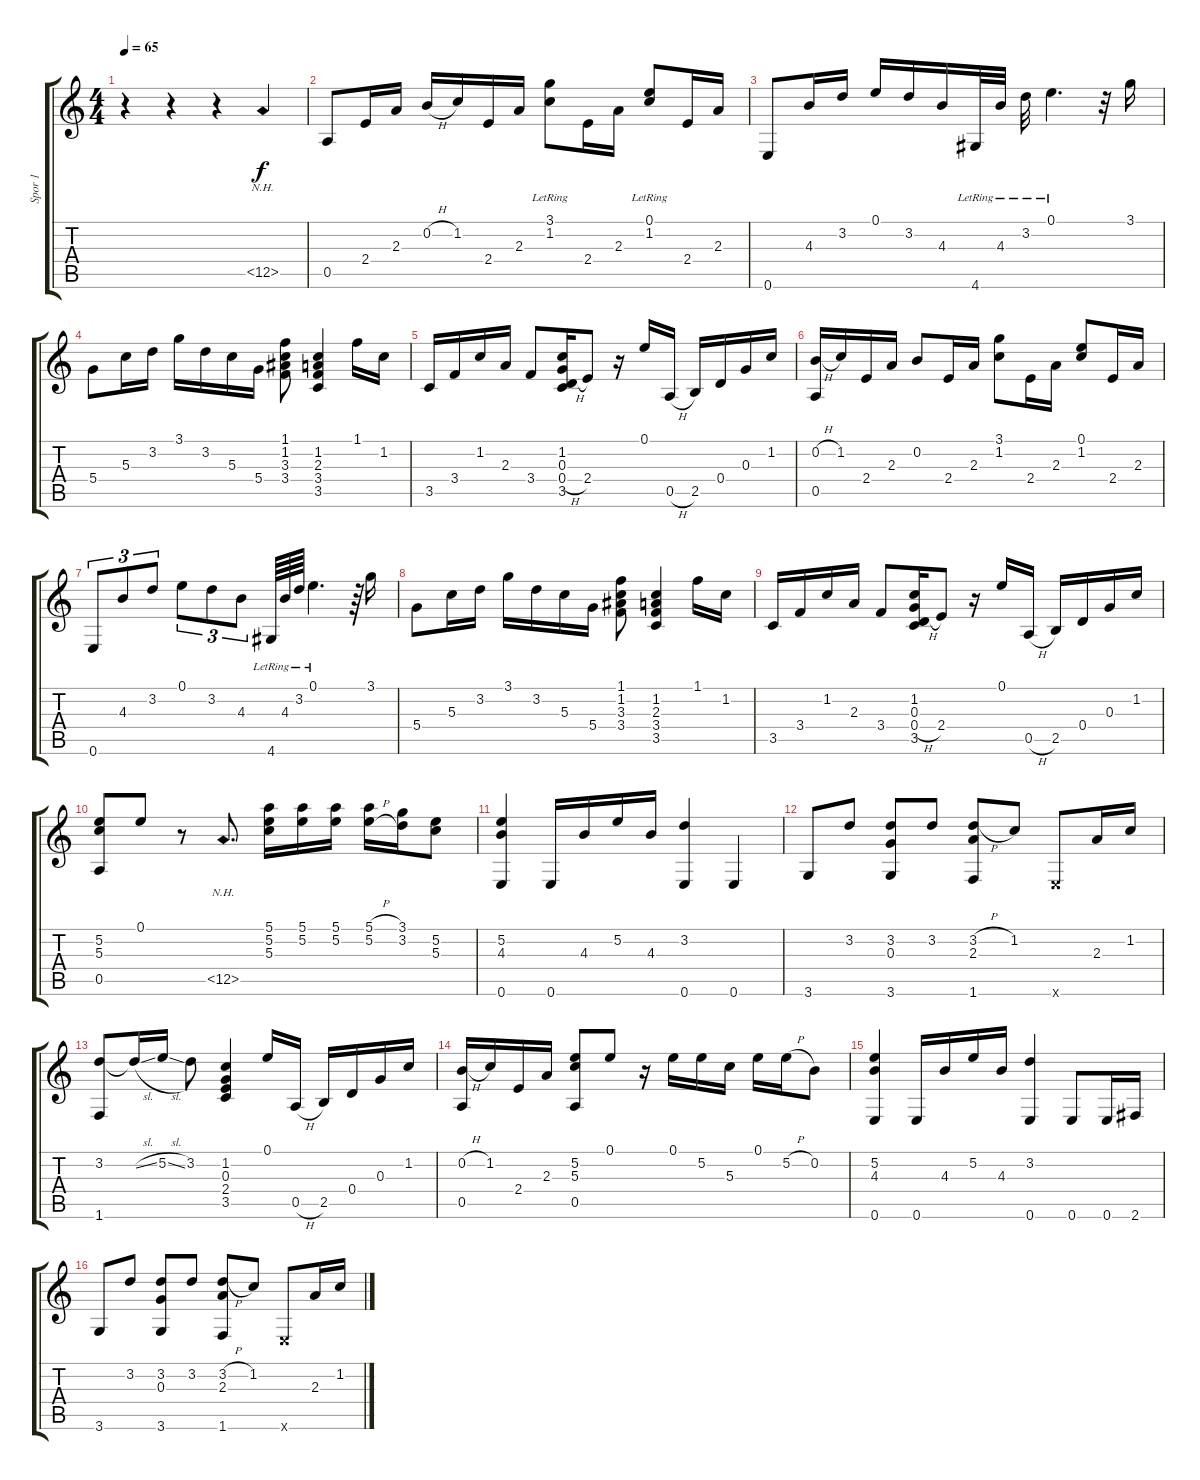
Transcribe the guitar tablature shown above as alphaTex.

\track ("Spor 1" "Spor 1") {instrument acousticguitarnylon}
\staff {score tabs}
\tuning (E4 B3 G3 D3 A2 E2) {hide}
\ts (4 4)
\tempo 65
\clef g2
\ks c
r.4{dy f instrument acousticguitarnylon} r.4 r.4 12.5{nh}.4 |
0.5.8 2.4.16 2.3.16 0.2{h}.16 1.2.16 2.4.16 2.3.16 (3.1{lr} 1.2{lr}).8 2.4.16 2.3.16 (0.1{lr} 1.2{lr}).8 2.4.16 2.3.16 |
0.6.8 4.3.16 3.2.16 0.1.16 3.2.16 4.3.16 4.6{lr}.32 4.3{lr}.32 3.2{lr}.32 0.1{lr}.4{d} r.32 3.1.16 |
5.4.8 5.3.16 3.2.16 3.1.16 3.2.16 5.3.16 5.4.16 (1.1 1.2 3.3 3.4).8 (1.2 2.3 3.4 3.5).4 1.1.16 1.2.16 |
3.5.16 3.4.16 1.2.16 2.3.16 3.4.8 (1.2 0.3 0.4{h} 3.5).16 2.4.8 r.16 0.1.16 0.5{h}.16 2.5.16 0.4.16 0.3.16 1.2.16 |
(0.2{h} 0.5).16 1.2.16 2.4.16 2.3.16 0.2.8 2.4.16 2.3.16 (3.1 1.2).8 2.4.16 2.3.16 (0.1 1.2).8 2.4.16 2.3.16 |
0.6.8{tu (3 2)} 4.3.8{tu (3 2)} 3.2.8{tu (3 2)} 0.1.8{tu (3 2)} 3.2.8{tu (3 2)} 4.3.8{tu (3 2)} 4.6{lr}.64 4.3{lr}.64 3.2{lr}.64 0.1{lr}.4{d} r.64 3.1.16 |
5.4.8 5.3.16 3.2.16 3.1.16 3.2.16 5.3.16 5.4.16 (1.1 1.2 3.3 3.4).8 (1.2 2.3 3.4 3.5).4 1.1.16 1.2.16 |
3.5.16 3.4.16 1.2.16 2.3.16 3.4.8 (1.2 0.3 0.4{h} 3.5).16 2.4.8 r.16 0.1.16 0.5{h}.16 2.5.16 0.4.16 0.3.16 1.2.16 |
(5.2 5.3 0.5).8 0.1.8 r.8 12.5{nh}.8{d} (5.1 5.2 5.3).16 (5.1 5.2).16 (5.1 5.2).16 (5.1{h} 5.2{h}).16 (3.1 3.2).16 (5.2 5.3).8 |
(5.2 4.3 0.6).4 0.6.16 4.3.16 5.2.16 4.3.16 (3.2 0.6).4 0.6.4 |
3.6.8 3.2.8 (3.2 0.3 3.6).8 3.2.8 (3.2{h} 2.3 1.6).8 1.2.8 0.6{x}.8 2.3.16 1.2.16 |
(3.2 1.6).8 3.2{sl t}.16 5.2{sl}.16 3.2.8 (1.2 0.3 2.4 3.5).4 0.1.16 0.5{h}.16 2.5.16 0.4.16 0.3.16 1.2.16 |
(0.2{h} 0.5).16 1.2.16 2.4.16 2.3.16 (5.2 5.3 0.5).8 0.1.8 r.16 0.1.16 5.2.16 5.3.16 0.1.16 5.2{h}.16 0.2.8 |
(5.2 4.3 0.6).4 0.6.16 4.3.16 5.2.16 4.3.16 (3.2 0.6).4 0.6.8 0.6.16 2.6.16 |
3.6.8 3.2.8 (3.2 0.3 3.6).8 3.2.8 (3.2{h} 2.3 1.6).8 1.2.8 0.6{x}.8 2.3.16 1.2.16
